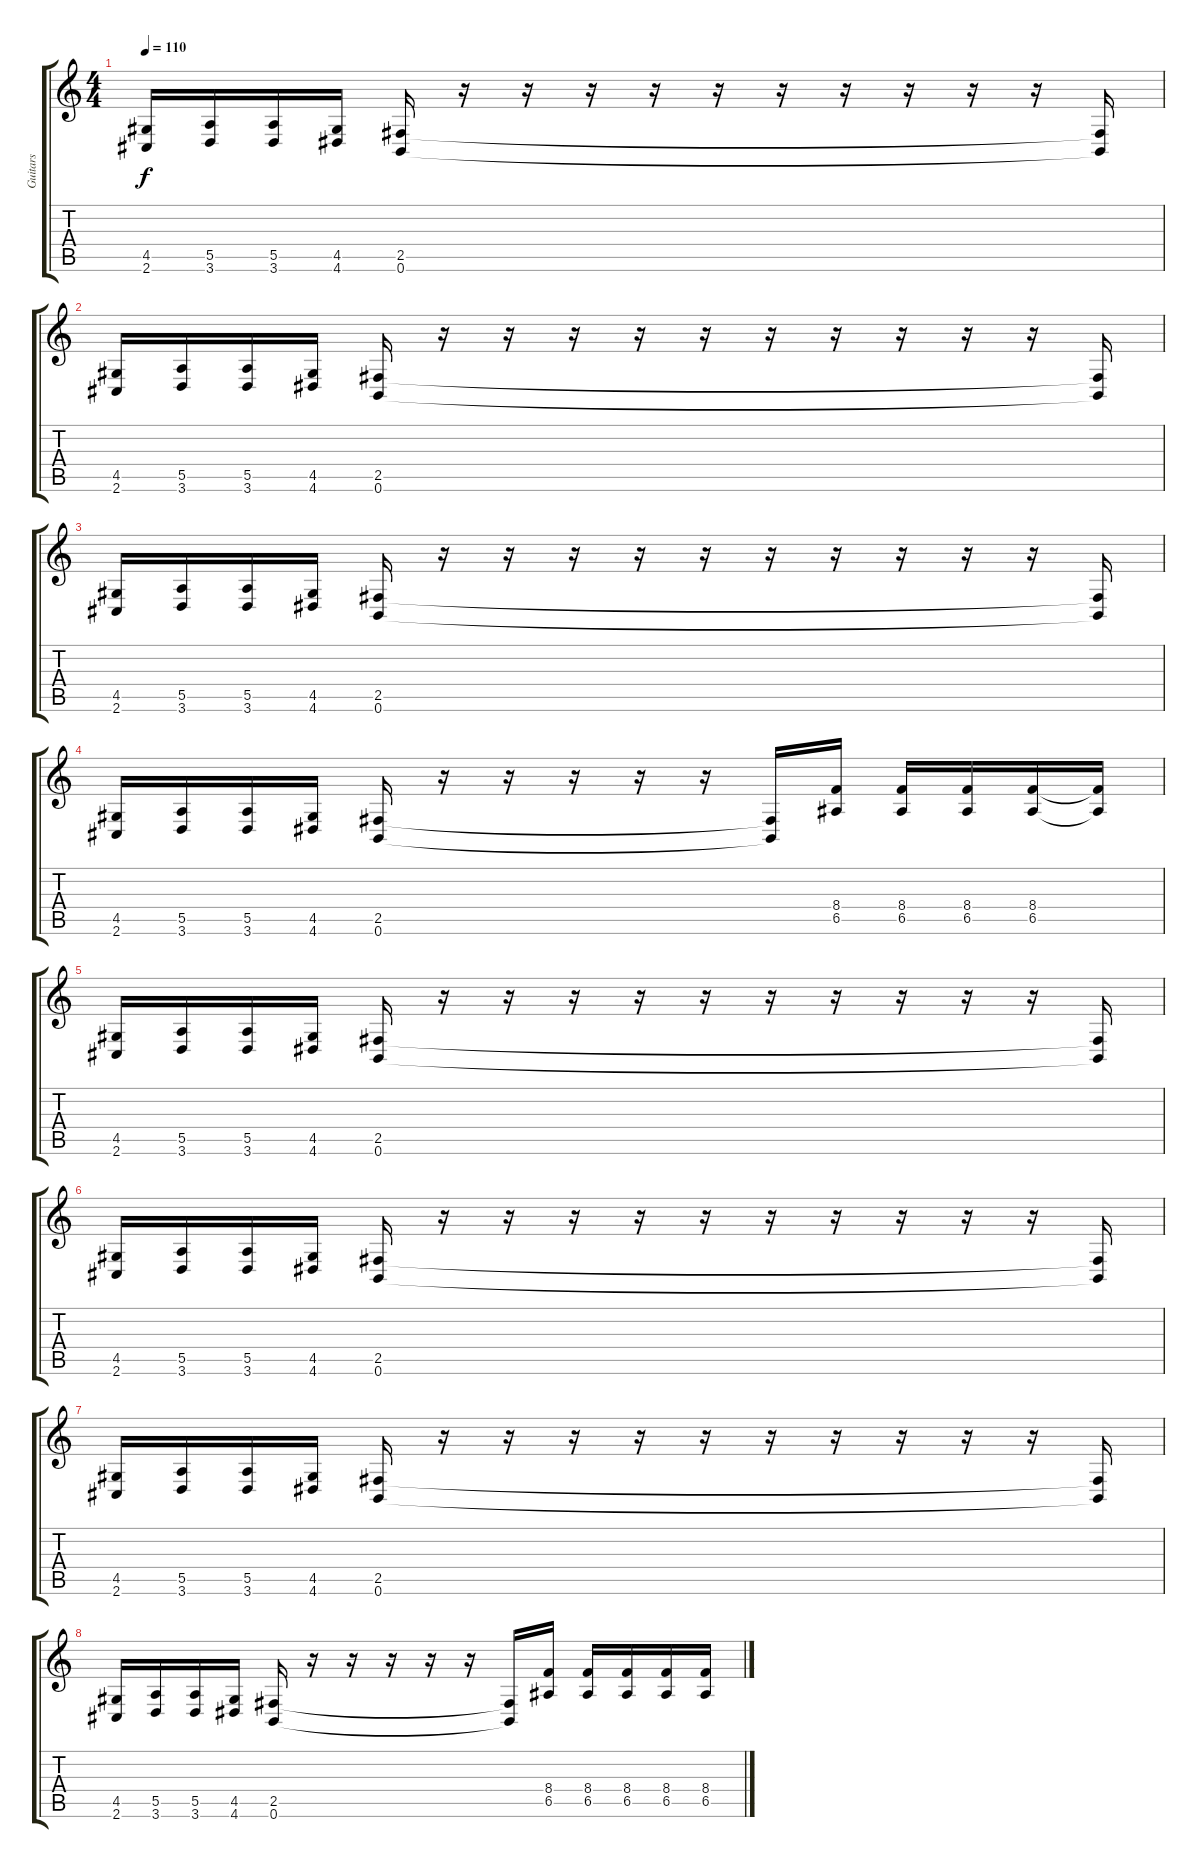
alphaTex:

\track ("Guitars" "Guitars") {instrument distortionguitar}
\staff {score tabs}
\tuning (B3 Gb3 D3 A2 E2 B1) {hide}
\ts (4 4)
\tempo 110
\clef g2
\ks c
(4.5 2.6).16{dy f volume 16 instrument distortionguitar} (5.5 3.6).16 (5.5 3.6).16 (4.5 4.6).16 (2.5 0.6).16 r.16 r.16 r.16 r.16 r.16 r.16 r.16 r.16 r.16 r.16 (2.5{t} 0.6{t}).16 |
(4.5 2.6).16 (5.5 3.6).16 (5.5 3.6).16 (4.5 4.6).16 (2.5 0.6).16 r.16 r.16 r.16 r.16 r.16 r.16 r.16 r.16 r.16 r.16 (2.5{t} 0.6{t}).16 |
(4.5 2.6).16 (5.5 3.6).16 (5.5 3.6).16 (4.5 4.6).16 (2.5 0.6).16 r.16 r.16 r.16 r.16 r.16 r.16 r.16 r.16 r.16 r.16 (2.5{t} 0.6{t}).16 |
(4.5 2.6).16 (5.5 3.6).16 (5.5 3.6).16 (4.5 4.6).16 (2.5 0.6).16 r.16 r.16 r.16 r.16 r.16 (2.5{t} 0.6{t}).16 (8.4 6.5).16 (8.4 6.5).16 (8.4 6.5).16 (8.4 6.5).16 (8.4{t} 6.5{t}).16 |
(4.5 2.6).16 (5.5 3.6).16 (5.5 3.6).16 (4.5 4.6).16 (2.5 0.6).16 r.16 r.16 r.16 r.16 r.16 r.16 r.16 r.16 r.16 r.16 (2.5{t} 0.6{t}).16 |
(4.5 2.6).16 (5.5 3.6).16 (5.5 3.6).16 (4.5 4.6).16 (2.5 0.6).16 r.16 r.16 r.16 r.16 r.16 r.16 r.16 r.16 r.16 r.16 (2.5{t} 0.6{t}).16 |
(4.5 2.6).16 (5.5 3.6).16 (5.5 3.6).16 (4.5 4.6).16 (2.5 0.6).16 r.16 r.16 r.16 r.16 r.16 r.16 r.16 r.16 r.16 r.16 (2.5{t} 0.6{t}).16 |
(4.5 2.6).16 (5.5 3.6).16 (5.5 3.6).16 (4.5 4.6).16 (2.5 0.6).16 r.16 r.16 r.16 r.16 r.16 (2.5{t} 0.6{t}).16 (8.4 6.5).16 (8.4 6.5).16 (8.4 6.5).16 (8.4 6.5).16 (8.4 6.5).16
